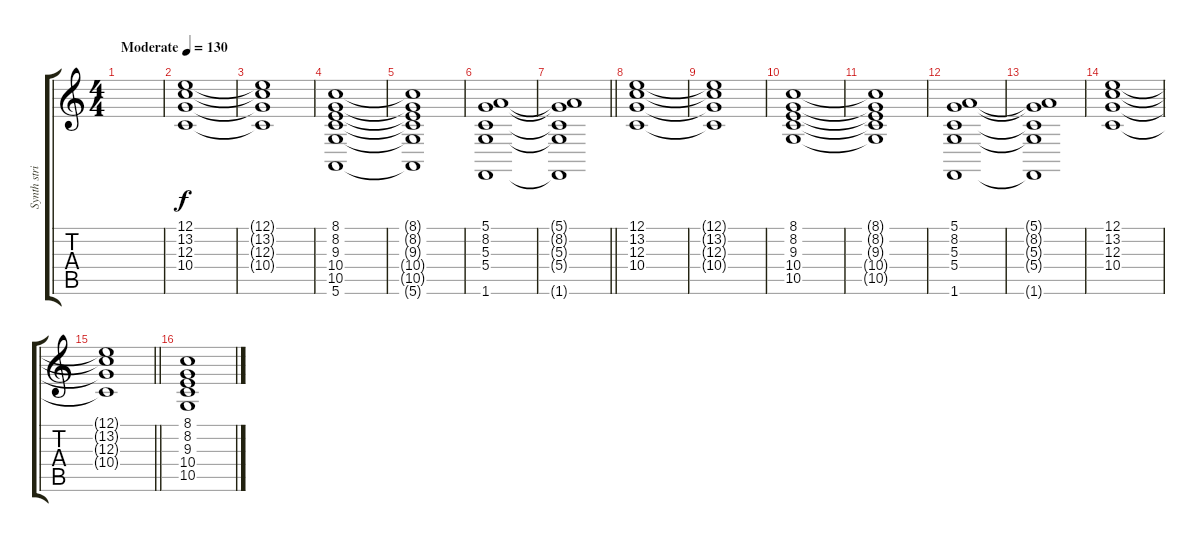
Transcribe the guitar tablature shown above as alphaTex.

\track ("Synth strings" "Synth stri") {instrument stringensemble1}
\staff {score tabs}
\tuning (E4 B3 G3 D3 A2 E2) {hide}
\ts (4 4)
\tempo (130 "Moderate")
\clef g2
\ks c
|
(12.1 13.2 12.3 10.4).1 |
(12.1{t} 13.2{t} 12.3{t} 10.4{t}).1 |
(8.1 8.2 9.3 10.4 10.5 5.6).1 |
(8.1{t} 8.2{t} 9.3{t} 10.4{t} 10.5{t} 5.6{t}).1 |
(5.1 8.2 5.3 5.4 1.6).1 |
\barLineRight lightlight
(5.1{t} 8.2{t} 5.3{t} 5.4{t} 1.6{t}).1 |
(12.1 13.2 12.3 10.4).1 |
(12.1{t} 13.2{t} 12.3{t} 10.4{t}).1 |
(8.1 8.2 9.3 10.4 10.5).1 |
(8.1{t} 8.2{t} 9.3{t} 10.4{t} 10.5{t}).1 |
(5.1 8.2 5.3 5.4 1.6).1 |
(5.1{t} 8.2{t} 5.3{t} 5.4{t} 1.6{t}).1 |
(12.1 13.2 12.3 10.4).1 |
\barLineRight lightlight
(12.1{t} 13.2{t} 12.3{t} 10.4{t}).1 |
(8.1 8.2 9.3 10.4 10.5).1
